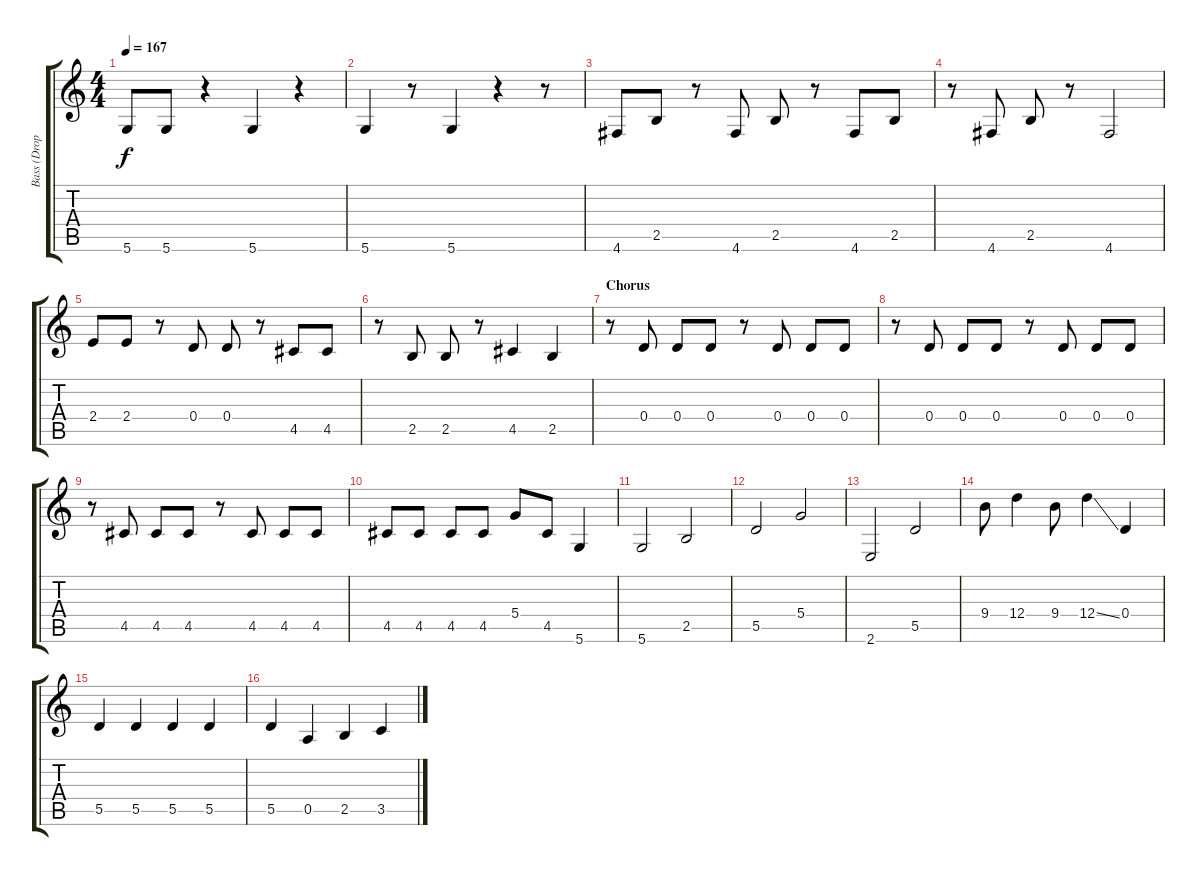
\track ("Bass (Dropped D)" "Bass (Drop") {instrument electricbasspick}
\staff {score tabs}
\tuning (E4 B3 G3 D3 A2 D2) {hide}
\ts (4 4)
\tempo 167
\clef g2
\ks c
5.6.8{dy f} 5.6.8 r.4 5.6.4 r.4 |
5.6.4 r.8 5.6.4 r.4 r.8 |
4.6.8 2.5.8 r.8 4.6.8 2.5.8 r.8 4.6.8 2.5.8 |
r.8 4.6.8 2.5.8 r.8 4.6.2 |
2.4.8 2.4.8 r.8 0.4.8 0.4.8 r.8 4.5.8 4.5.8 |
r.8 2.5.8 2.5.8 r.8 4.5.4 2.5.4 |
\section ("" "Chorus")
r.8 0.4.8 0.4.8 0.4.8 r.8 0.4.8 0.4.8 0.4.8 |
r.8 0.4.8 0.4.8 0.4.8 r.8 0.4.8 0.4.8 0.4.8 |
r.8 4.5.8 4.5.8 4.5.8 r.8 4.5.8 4.5.8 4.5.8 |
4.5.8 4.5.8 4.5.8 4.5.8 5.4.8 4.5.8 5.6.4 |
5.6.2 2.5.2 |
5.5.2 5.4.2 |
2.6.2 5.5.2 |
9.4.8 12.4.4 9.4.8 12.4{ss}.4 0.4.4 |
5.5.4 5.5.4 5.5.4 5.5.4 |
5.5.4 0.5.4 2.5.4 3.5.4
